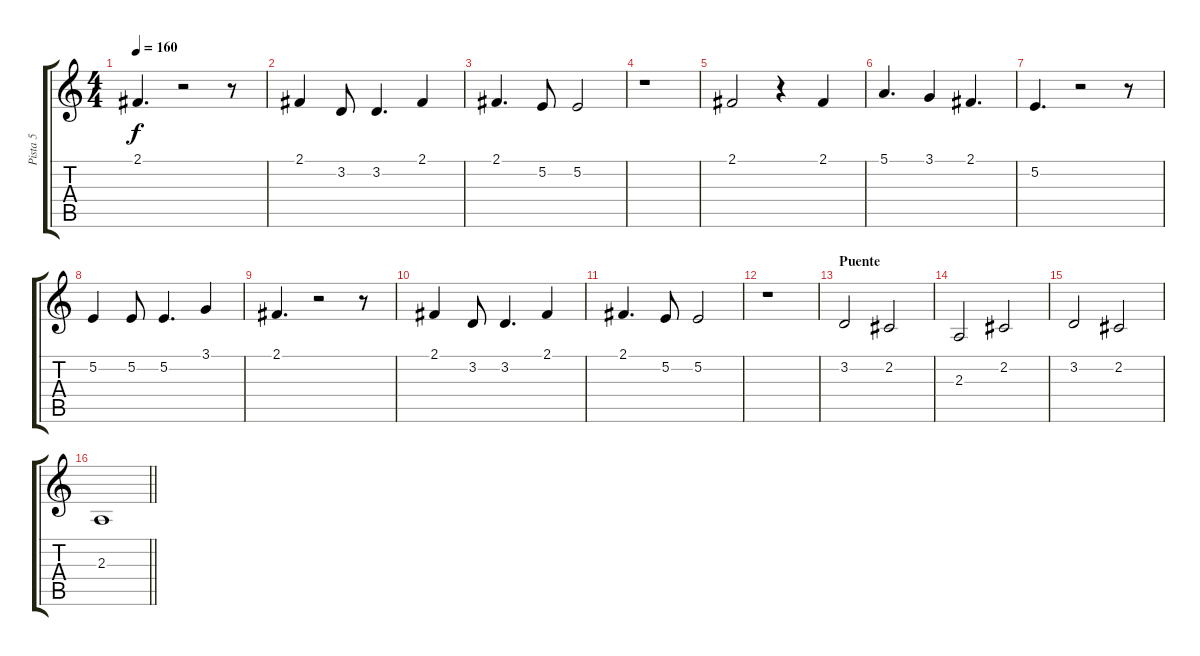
\track ("Pista 5" "Pista 5") {instrument voiceoohs}
\staff {score tabs}
\tuning (E4 B3 G3 D3 A2 E2) {hide}
\ts (4 4)
\tempo 160
\clef g2
\ks c
2.1.4{d dy f} r.2 r.8 |
2.1.4 3.2.8 3.2.4{d} 2.1.4 |
2.1.4{d} 5.2.8 5.2.2 |
r.1 |
2.1.2 r.4 2.1.4 |
5.1.4{d} 3.1.4 2.1.4{d} |
5.2.4{d} r.2 r.8 |
5.2.4 5.2.8 5.2.4{d} 3.1.4 |
2.1.4{d} r.2 r.8 |
2.1.4 3.2.8 3.2.4{d} 2.1.4 |
2.1.4{d} 5.2.8 5.2.2 |
r.1 |
\section ("" "Puente")
3.2.2 2.2.2 |
2.3.2 2.2.2 |
3.2.2 2.2.2 |
\barLineRight lightlight
2.3.1
